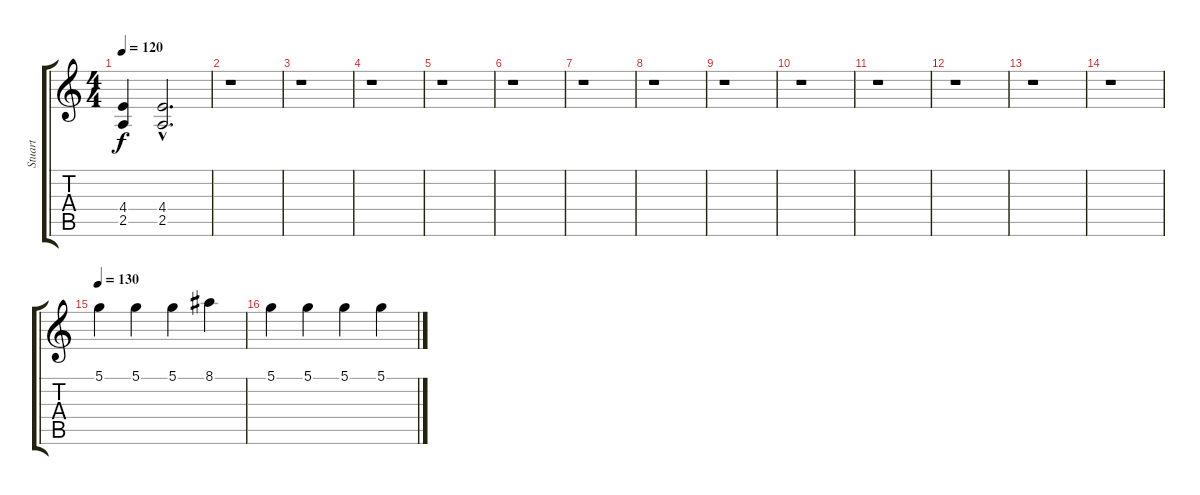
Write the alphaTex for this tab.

\track ("Stuart" "Stuart") {instrument distortionguitar}
\staff {score tabs}
\tuning (D4 A3 F3 C3 G2 D2) {hide}
\ts (4 4)
\tempo 120
\clef g2
\ks c
(4.4{t} 2.5{t}).4{dy f} (4.4{hac} 2.5{hac}).2{d} |
r.1 |
r.1 |
r.1 |
r.1 |
r.1 |
r.1 |
r.1 |
r.1 |
r.1 |
r.1 |
r.1 |
r.1 |
r.1{balance 16 instrument distortionguitar} |
\tempo 130
5.1.4 5.1.4 5.1.4 8.1.4 |
5.1.4 5.1.4 5.1.4 5.1.4
